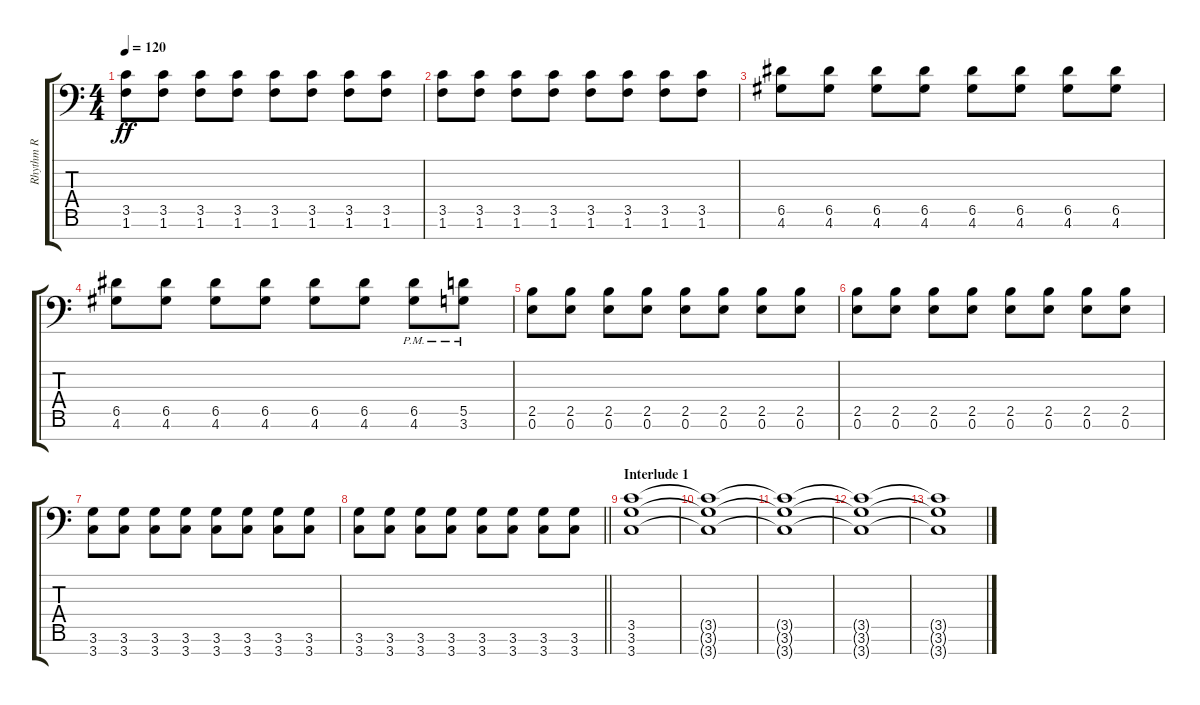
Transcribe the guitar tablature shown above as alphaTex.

\track ("Rhythm R" "Rhythm R") {instrument overdrivenguitar}
\staff {score tabs}
\tuning (E4 B3 G3 D3 A2 E2 A1) {hide}
\ts (4 4)
\tempo 120
\clef f4
\ks c
(3.5 1.6).8{dy ff} (3.5 1.6).8 (3.5 1.6).8 (3.5 1.6).8 (3.5 1.6).8 (3.5 1.6).8 (3.5 1.6).8 (3.5 1.6).8 |
(3.5 1.6).8 (3.5 1.6).8 (3.5 1.6).8 (3.5 1.6).8 (3.5 1.6).8 (3.5 1.6).8 (3.5 1.6).8 (3.5 1.6).8 |
(6.5 4.6).8 (6.5 4.6).8 (6.5 4.6).8 (6.5 4.6).8 (6.5 4.6).8 (6.5 4.6).8 (6.5 4.6).8 (6.5 4.6).8 |
(6.5 4.6).8 (6.5 4.6).8 (6.5 4.6).8 (6.5 4.6).8 (6.5 4.6).8 (6.5 4.6).8 (6.5{pm} 4.6{pm}).8 (5.5{pm} 3.6{pm}).8 |
(2.5 0.6).8 (2.5 0.6).8 (2.5 0.6).8 (2.5 0.6).8 (2.5 0.6).8 (2.5 0.6).8 (2.5 0.6).8 (2.5 0.6).8 |
(2.5 0.6).8 (2.5 0.6).8 (2.5 0.6).8 (2.5 0.6).8 (2.5 0.6).8 (2.5 0.6).8 (2.5 0.6).8 (2.5 0.6).8 |
(3.6 3.7).8 (3.6 3.7).8 (3.6 3.7).8 (3.6 3.7).8 (3.6 3.7).8 (3.6 3.7).8 (3.6 3.7).8 (3.6 3.7).8 |
\barLineRight lightlight
(3.6 3.7).8 (3.6 3.7).8 (3.6 3.7).8 (3.6 3.7).8 (3.6 3.7).8 (3.6 3.7).8 (3.6 3.7).8 (3.6 3.7).8 |
\section ("" "Interlude 1")
(3.5 3.6 3.7).1 |
(3.5{t} 3.6{t} 3.7{t}).1 |
(3.5{t} 3.6{t} 3.7{t}).1 |
(3.5{t} 3.6{t} 3.7{t}).1 |
(3.5{t} 3.6{t} 3.7{t}).1
